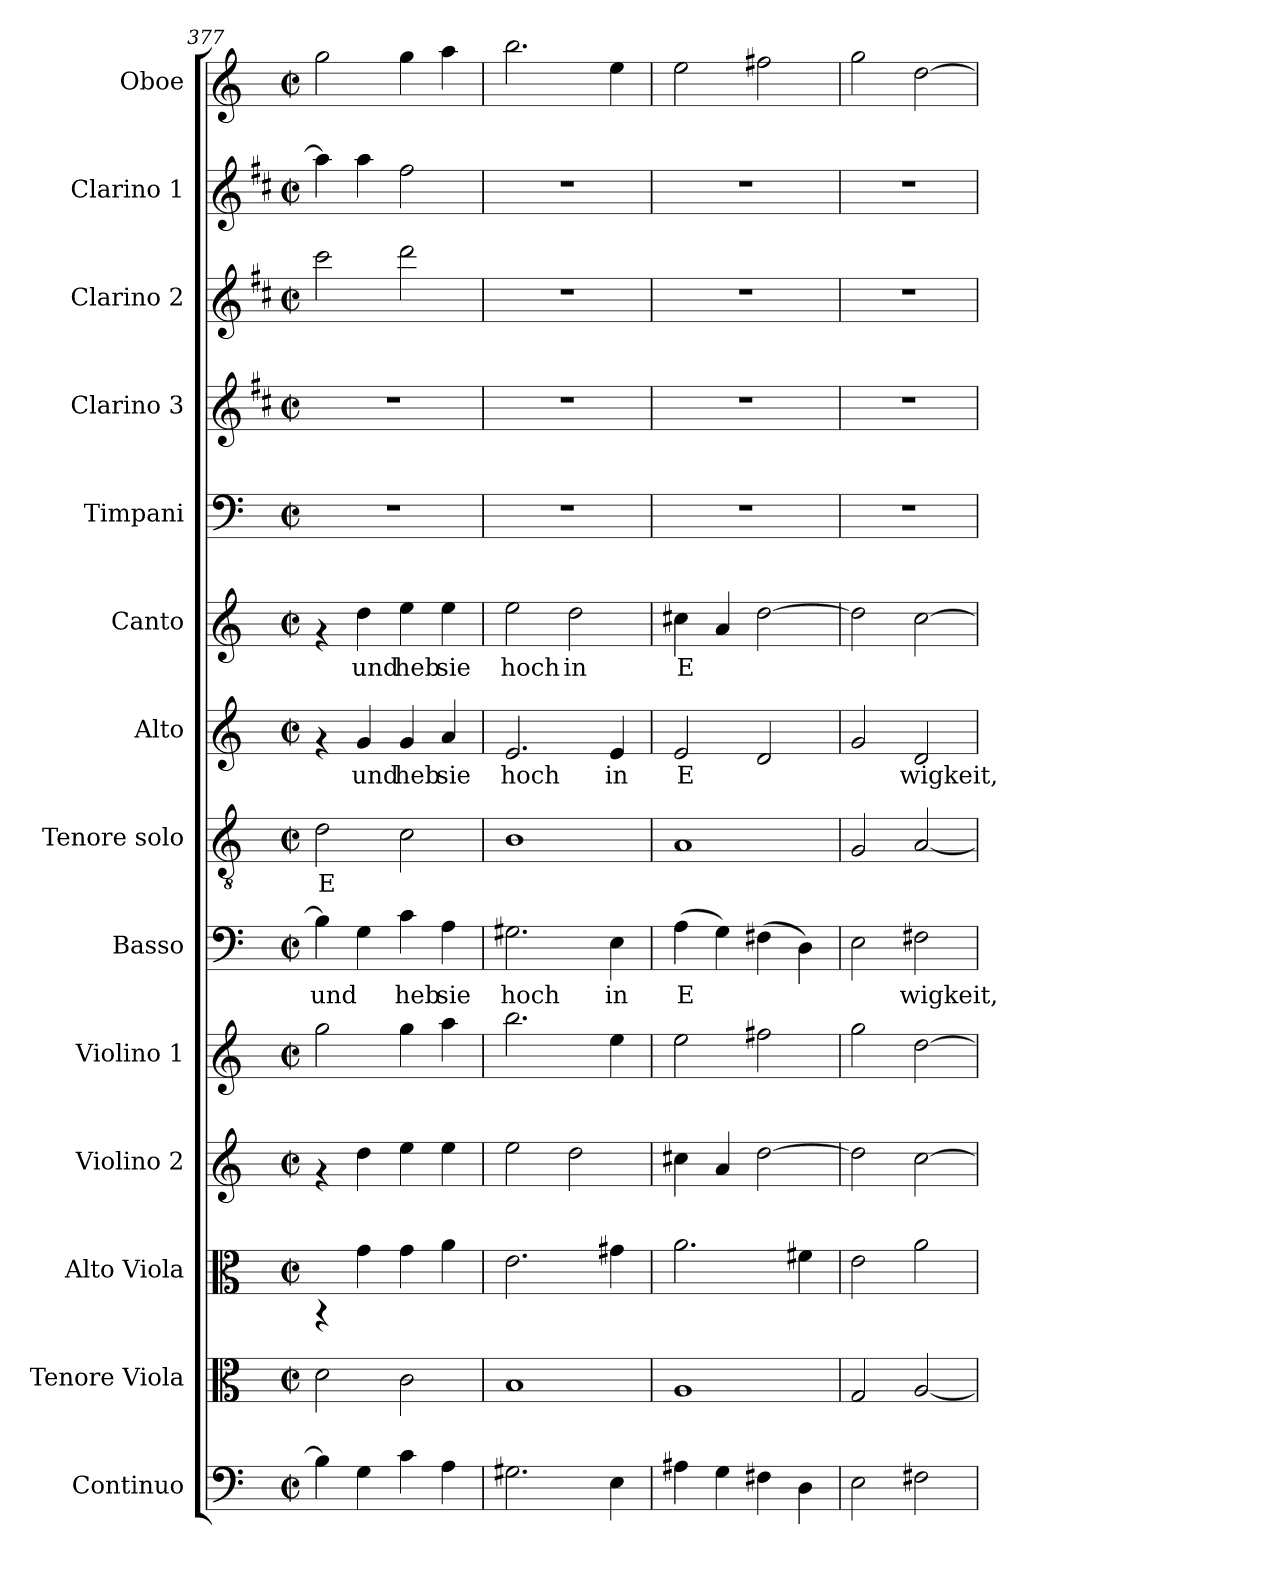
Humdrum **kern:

**kern	**kern	**kern	**kern	**kern	**kern	**text	**kern	**text	**kern	**text	**kern	**text	**kern	**kern	**kern	**kern	**kern
*part14	*part13	*part12	*part11	*part10	*part9	*part9	*part8	*part8	*part7	*part7	*part6	*part6	*part5	*part4	*part3	*part2	*part1
*staff14	*staff13	*staff12	*staff11	*staff10	*staff9	*staff9	*staff8	*staff8	*staff7	*staff7	*staff6	*staff6	*staff5	*staff4	*staff3	*staff2	*staff1
*I"Continuo	*I"Tenore Viola	*I"Alto Viola	*I"Violino 2	*I"Violino 1	*I"Basso	*	*I"Tenore solo	*	*I"Alto	*	*I"Canto	*	*I"Timpani	*I"Clarino 3	*I"Clarino 2	*I"Clarino 1	*I"Oboe
*I'Continuo	*I'Tenore Viola	*I'Alto Viola	*I'Violino 2	*I'Violino 1	*I'Basso	*	*I'Tenore	*	*I'Alto	*	*I'Canto	*	*I'Timpani	*I'Clarino 3	*I'Clarino 2	*I'Clarino 1	*I'Oboe
*clefF4	*clefC3	*clefC3	*clefG2	*clefG2	*clefF4	*	*clefGv2	*	*clefG2	*	*clefG2	*	*clefF4	*clefG2	*clefG2	*clefG2	*clefG2
*	*	*	*	*	*	*	*	*	*	*	*	*	*	*ITrd1c2	*ITrd1c2	*ITrd1c2	*
*k[]	*k[]	*k[]	*k[]	*k[]	*k[]	*	*k[]	*	*k[]	*	*k[]	*	*k[]	*k[]	*k[]	*k[]	*k[]
*C:	*C:	*C:	*C:	*C:	*C:	*	*C:	*	*C:	*	*C:	*	*C:	*C:	*C:	*C:	*C:
*M2/2	*M2/2	*M2/2	*M2/2	*M2/2	*M2/2	*	*M2/2	*	*M2/2	*	*M2/2	*	*M2/2	*M2/2	*M2/2	*M2/2	*M2/2
*met(c|)	*met(c|)	*met(c|)	*met(c|)	*met(c|)	*met(c|)	*	*met(c|)	*	*met(c|)	*	*met(c|)	*	*met(c|)	*met(c|)	*met(c|)	*met(c|)	*met(c|)
=377	=377	=377	=377	=377	=377	=377	=377	=377	=377	=377	=377	=377	=377	=377	=377	=377	=377
!	!	!	!	!	!	!LO:LY:b:cj	!	!LO:LY:b	!	!	!	!	!	!	!	!	!
4B\]	2d\	4rAA	4rf	2gg\	4B\]	und	2d\	E	4rf	.	4rf	.	1r	1r	2bb\	4gg\]	2gg\
!	!	!	!	!	!	!LO:LY:b:cj	!	!	!	!LO:LY:b:cj	!	!LO:LY:b:cj	!	!	!	!	!
4G\	.	4g\	4dd\	.	4G\	.	.	.	4g/	und	4dd\	und	.	.	.	4gg\	.
!	!	!	!	!	!	!LO:LY:b:cj	!	!LO:LY:b	!	!LO:LY:b:cj	!	!LO:LY:b:cj	!	!	!	!	!
4c\	2c\	4g\	4ee\	4gg\	4c\	heb	2c\	.	4g/	heb	4ee\	heb	.	.	2ccc\	2ee\	4gg\
!	!	!	!	!	!	!LO:LY:b:cj	!	!	!	!LO:LY:b:cj	!	!LO:LY:b:cj	!	!	!	!	!
4A\	.	4a\	4ee\	4aa\	4A\	sie	.	.	4a/	sie	4ee\	sie	.	.	.	.	4aa\
=378	=378	=378	=378	=378	=378	=378	=378	=378	=378	=378	=378	=378	=378	=378	=378	=378	=378
!	!	!	!	!	!	!LO:LY:b:cj	!	!LO:LY:b	!	!LO:LY:b:cj	!	!LO:LY:b:cj	!	!	!	!	!
2.G#X\	1B	2.e\	2ee\	2.bb\	2.G#X\	hoch	1B	.	2.e/	hoch	2ee\	hoch	1r	1r	1r	1r	2.bb\
!	!	!	!	!	!	!	!	!	!	!	!	!LO:LY:b:cj	!	!	!	!	!
.	.	.	2dd\	.	.	.	.	.	.	.	2dd\	in	.	.	.	.	.
!	!	!	!	!	!	!LO:LY:b:cj	!	!	!	!LO:LY:b:cj	!	!	!	!	!	!	!
4E\	.	4g#X\	.	4ee\	4E\	in	.	.	4e/	in	.	.	.	.	.	.	4ee\
=379	=379	=379	=379	=379	=379	=379	=379	=379	=379	=379	=379	=379	=379	=379	=379	=379	=379
!	!	!	!	!	!	!LO:LY:b:cj	!	!LO:LY:b	!	!LO:LY:b:cj	!	!LO:LY:b:cj	!	!	!	!	!
4A#\	1A	2.a\	4cc#X\	2ee\	(>4A\	E	1A	.	2e/	E	4cc#X\	E	1r	1r	1r	1r	2ee\
!	!	!	!	!	!	!LO:LY:b:cj	!	!	!	!	!	!LO:LY:b:cj	!	!	!	!	!
4G\	.	.	4a/	.	4G\)	.	.	.	.	.	4a/	.	.	.	.	.	.
!	!	!	!	!	!	!LO:LY:b:cj	!	!	!	!LO:LY:b:cj	!	!LO:LY:b:cj	!	!	!	!	!
4F#X\	.	.	[>2dd\	2ff#X\	(>4F#X\	.	.	.	2d/	.	[>2dd\	.	.	.	.	.	2ff#X\
!	!	!	!	!	!	!LO:LY:b:cj	!	!	!	!	!	!	!	!	!	!	!
4D\	.	4f#X\	.	.	4D\)	.	.	.	.	.	.	.	.	.	.	.	.
=380	=380	=380	=380	=380	=380	=380	=380	=380	=380	=380	=380	=380	=380	=380	=380	=380	=380
!	!	!	!	!	!	!LO:LY:b:cj	!	!LO:LY:b	!	!LO:LY:b:cj	!	!LO:LY:b:cj	!	!	!	!	!
2E\	2G/	2e\	2dd\]	2gg\	2E\	.	2G/	.	2g/	.	2dd\]	.	1r	1r	1r	1r	2gg\
!	!	!	!	!	!	!LO:LY:b:cj	!	!LO:LY:b	!	!LO:LY:b:cj	!	!LO:LY:b:cj	!	!	!	!	!
2F#X\	[<2A/	2a\	[>2cc\	[>2dd\	2F#X\	wigkeit,	[<2A/	.	2d/	wigkeit,	[>2cc\	.	.	.	.	.	[>2dd\
=	=	=	=	=	=	=	=	=	=	=	=	=	=	=	=	=	=
*-	*-	*-	*-	*-	*-	*-	*-	*-	*-	*-	*-	*-	*-	*-	*-	*-	*-
